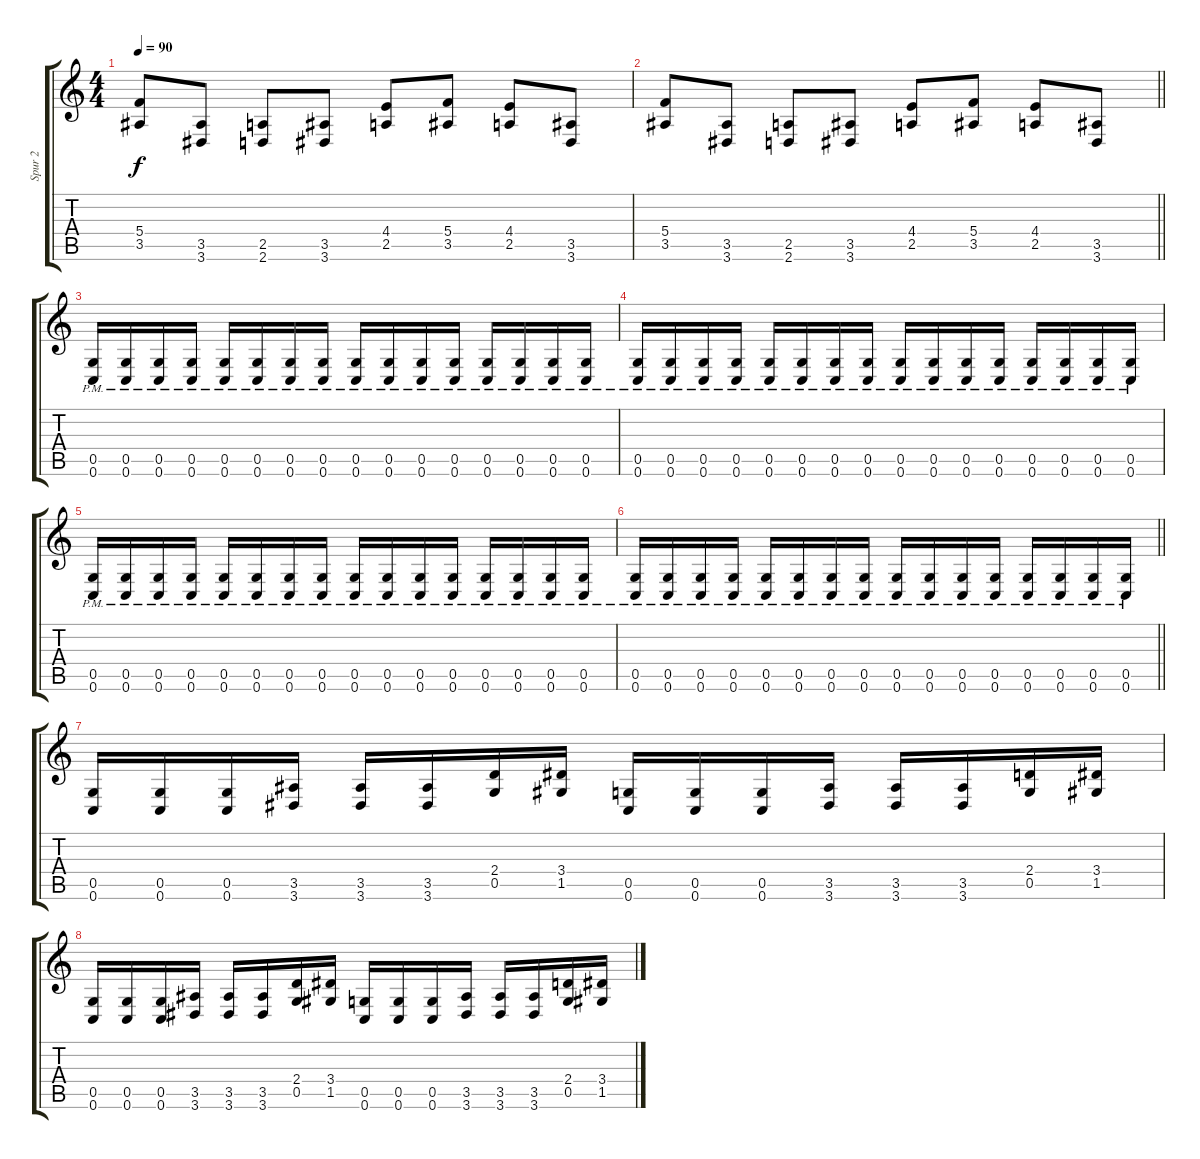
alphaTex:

\track ("Spur 2" "Spur 2") {instrument distortionguitar}
\staff {score tabs}
\tuning (D4 A3 F3 C3 G2 C2) {hide}
\ts (4 4)
\tempo 90
\clef g2
\ks c
(5.4 3.5).8{dy f} (3.5 3.6).8 (2.5 2.6).8 (3.5 3.6).8 (4.4 2.5).8 (5.4 3.5).8 (4.4 2.5).8 (3.5 3.6).8 |
\barLineRight lightlight
(5.4 3.5).8 (3.5 3.6).8 (2.5 2.6).8 (3.5 3.6).8 (4.4 2.5).8 (5.4 3.5).8 (4.4 2.5).8 (3.5 3.6).8 |
(0.5{pm} 0.6{pm}).16 (0.5{pm} 0.6{pm}).16 (0.5{pm} 0.6{pm}).16 (0.5{pm} 0.6{pm}).16 (0.5{pm} 0.6{pm}).16 (0.5{pm} 0.6{pm}).16 (0.5{pm} 0.6{pm}).16 (0.5{pm} 0.6{pm}).16 (0.5{pm} 0.6{pm}).16 (0.5{pm} 0.6{pm}).16 (0.5{pm} 0.6{pm}).16 (0.5{pm} 0.6{pm}).16 (0.5{pm} 0.6{pm}).16 (0.5{pm} 0.6{pm}).16 (0.5{pm} 0.6{pm}).16 (0.5{pm} 0.6{pm}).16 |
(0.5{pm} 0.6{pm}).16 (0.5{pm} 0.6{pm}).16 (0.5{pm} 0.6{pm}).16 (0.5{pm} 0.6{pm}).16 (0.5{pm} 0.6{pm}).16 (0.5{pm} 0.6{pm}).16 (0.5{pm} 0.6{pm}).16 (0.5{pm} 0.6{pm}).16 (0.5{pm} 0.6{pm}).16 (0.5{pm} 0.6{pm}).16 (0.5{pm} 0.6{pm}).16 (0.5{pm} 0.6{pm}).16 (0.5{pm} 0.6{pm}).16 (0.5{pm} 0.6{pm}).16 (0.5{pm} 0.6{pm}).16 (0.5{pm} 0.6{pm}).16 |
(0.5{pm} 0.6{pm}).16 (0.5{pm} 0.6{pm}).16 (0.5{pm} 0.6{pm}).16 (0.5{pm} 0.6{pm}).16 (0.5{pm} 0.6{pm}).16 (0.5{pm} 0.6{pm}).16 (0.5{pm} 0.6{pm}).16 (0.5{pm} 0.6{pm}).16 (0.5{pm} 0.6{pm}).16 (0.5{pm} 0.6{pm}).16 (0.5{pm} 0.6{pm}).16 (0.5{pm} 0.6{pm}).16 (0.5{pm} 0.6{pm}).16 (0.5{pm} 0.6{pm}).16 (0.5{pm} 0.6{pm}).16 (0.5{pm} 0.6{pm}).16 |
\barLineRight lightlight
(0.5{pm} 0.6{pm}).16 (0.5{pm} 0.6{pm}).16 (0.5{pm} 0.6{pm}).16 (0.5{pm} 0.6{pm}).16 (0.5{pm} 0.6{pm}).16 (0.5{pm} 0.6{pm}).16 (0.5{pm} 0.6{pm}).16 (0.5{pm} 0.6{pm}).16 (0.5{pm} 0.6{pm}).16 (0.5{pm} 0.6{pm}).16 (0.5{pm} 0.6{pm}).16 (0.5{pm} 0.6{pm}).16 (0.5{pm} 0.6{pm}).16 (0.5{pm} 0.6{pm}).16 (0.5{pm} 0.6{pm}).16 (0.5{pm} 0.6{pm}).16 |
(0.5 0.6).16 (0.5 0.6).16 (0.5 0.6).16 (3.5 3.6).16 (3.5 3.6).16 (3.5 3.6).16 (2.4 0.5).16 (3.4 1.5).16 (0.5 0.6).16 (0.5 0.6).16 (0.5 0.6).16 (3.5 3.6).16 (3.5 3.6).16 (3.5 3.6).16 (2.4 0.5).16 (3.4 1.5).16 |
(0.5 0.6).16 (0.5 0.6).16 (0.5 0.6).16 (3.5 3.6).16 (3.5 3.6).16 (3.5 3.6).16 (2.4 0.5).16 (3.4 1.5).16 (0.5 0.6).16 (0.5 0.6).16 (0.5 0.6).16 (3.5 3.6).16 (3.5 3.6).16 (3.5 3.6).16 (2.4 0.5).16 (3.4 1.5).16
